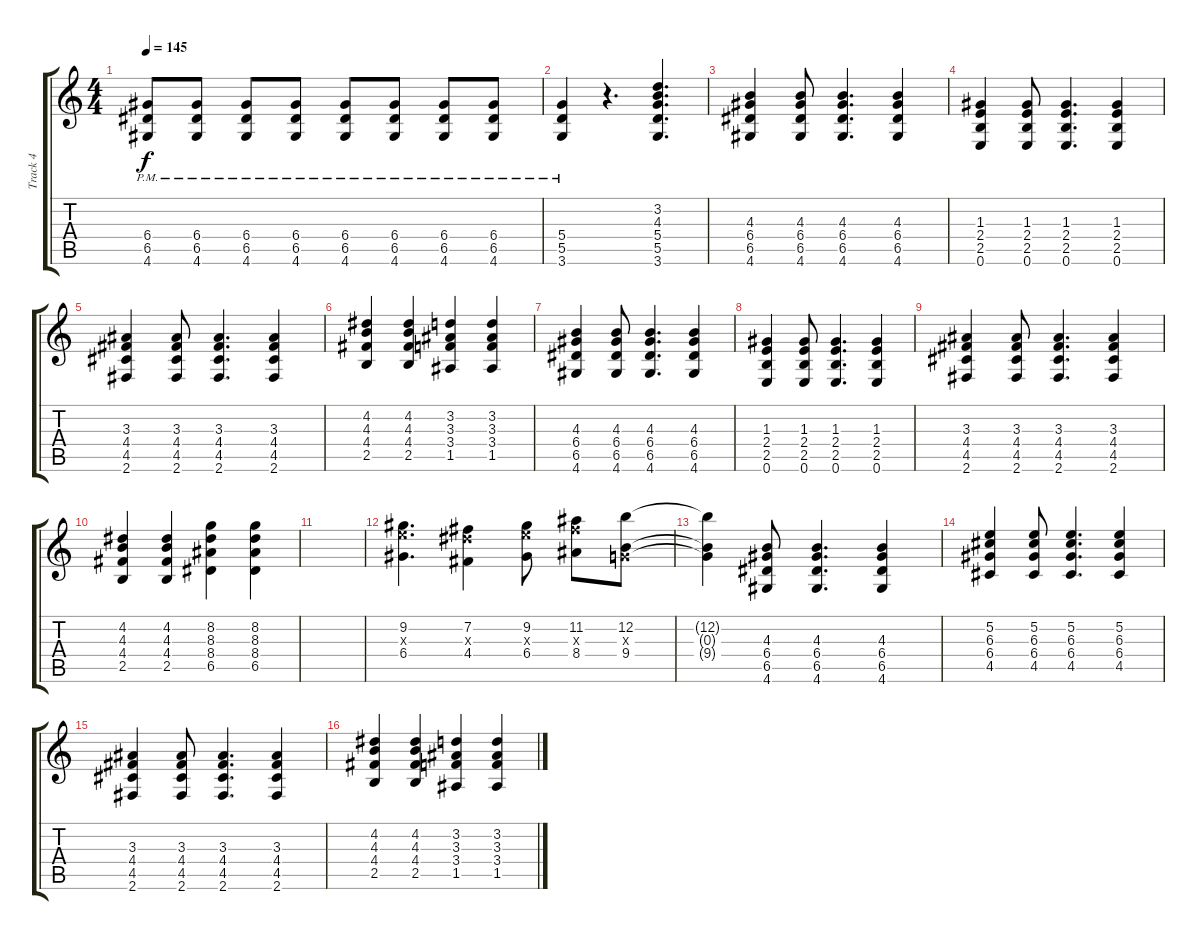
\track ("Track 4" "Track 4") {instrument overdrivenguitar}
\staff {score tabs}
\tuning (E4 B3 G3 D3 A2 E2) {hide}
\ts (4 4)
\tempo 145
\clef g2
\ks c
(6.4{pm} 6.5{pm} 4.6{pm}).8{dy f} (6.4{pm} 6.5{pm} 4.6{pm}).8 (6.4{pm} 6.5{pm} 4.6{pm}).8 (6.4{pm} 6.5{pm} 4.6{pm}).8 (6.4{pm} 6.5{pm} 4.6{pm}).8 (6.4{pm} 6.5{pm} 4.6{pm}).8 (6.4{pm} 6.5{pm} 4.6{pm}).8 (6.4{pm} 6.5{pm} 4.6{pm}).8 |
(5.4{pm} 5.5{pm} 3.6{pm}).4 r.4{d} (3.2 4.3 5.4 5.5 3.6).4{d} |
(4.3 6.4 6.5 4.6).4 (4.3 6.4 6.5 4.6).8 (4.3 6.4 6.5 4.6).4{d} (4.3 6.4 6.5 4.6).4 |
(1.3 2.4 2.5 0.6).4 (1.3 2.4 2.5 0.6).8 (1.3 2.4 2.5 0.6).4{d} (1.3 2.4 2.5 0.6).4 |
(3.3 4.4 4.5 2.6).4 (3.3 4.4 4.5 2.6).8 (3.3 4.4 4.5 2.6).4{d} (3.3 4.4 4.5 2.6).4 |
(4.2 4.3 4.4 2.5).4 (4.2 4.3 4.4 2.5).4 (3.2 3.3 3.4 1.5).4 (3.2 3.3 3.4 1.5).4 |
(4.3 6.4 6.5 4.6).4 (4.3 6.4 6.5 4.6).8 (4.3 6.4 6.5 4.6).4{d} (4.3 6.4 6.5 4.6).4 |
(1.3 2.4 2.5 0.6).4 (1.3 2.4 2.5 0.6).8 (1.3 2.4 2.5 0.6).4{d} (1.3 2.4 2.5 0.6).4 |
(3.3 4.4 4.5 2.6).4 (3.3 4.4 4.5 2.6).8 (3.3 4.4 4.5 2.6).4{d} (3.3 4.4 4.5 2.6).4 |
(4.2 4.3 4.4 2.5).4 (4.2 4.3 4.4 2.5).4 (8.2 8.3 8.4 6.5).4 (8.2 8.3 8.4 6.5).4 |
|
(9.2 9.3{x} 6.4).4{d} (7.2 8.3{x} 4.4).4 (9.2 9.3{x} 6.4).8 (11.2 11.3{x} 8.4).8 (12.2 0.3{x} 9.4).8 |
(12.2{t} 0.3{t} 9.4{t}).4 (4.3 6.4 6.5 4.6).8 (4.3 6.4 6.5 4.6).4{d} (4.3 6.4 6.5 4.6).4 |
(5.2 6.3 6.4 4.5).4 (5.2 6.3 6.4 4.5).8 (5.2 6.3 6.4 4.5).4{d} (5.2 6.3 6.4 4.5).4 |
(3.3 4.4 4.5 2.6).4 (3.3 4.4 4.5 2.6).8 (3.3 4.4 4.5 2.6).4{d} (3.3 4.4 4.5 2.6).4 |
(4.2 4.3 4.4 2.5).4 (4.2 4.3 4.4 2.5).4 (3.2 3.3 3.4 1.5).4 (3.2 3.3 3.4 1.5).4
